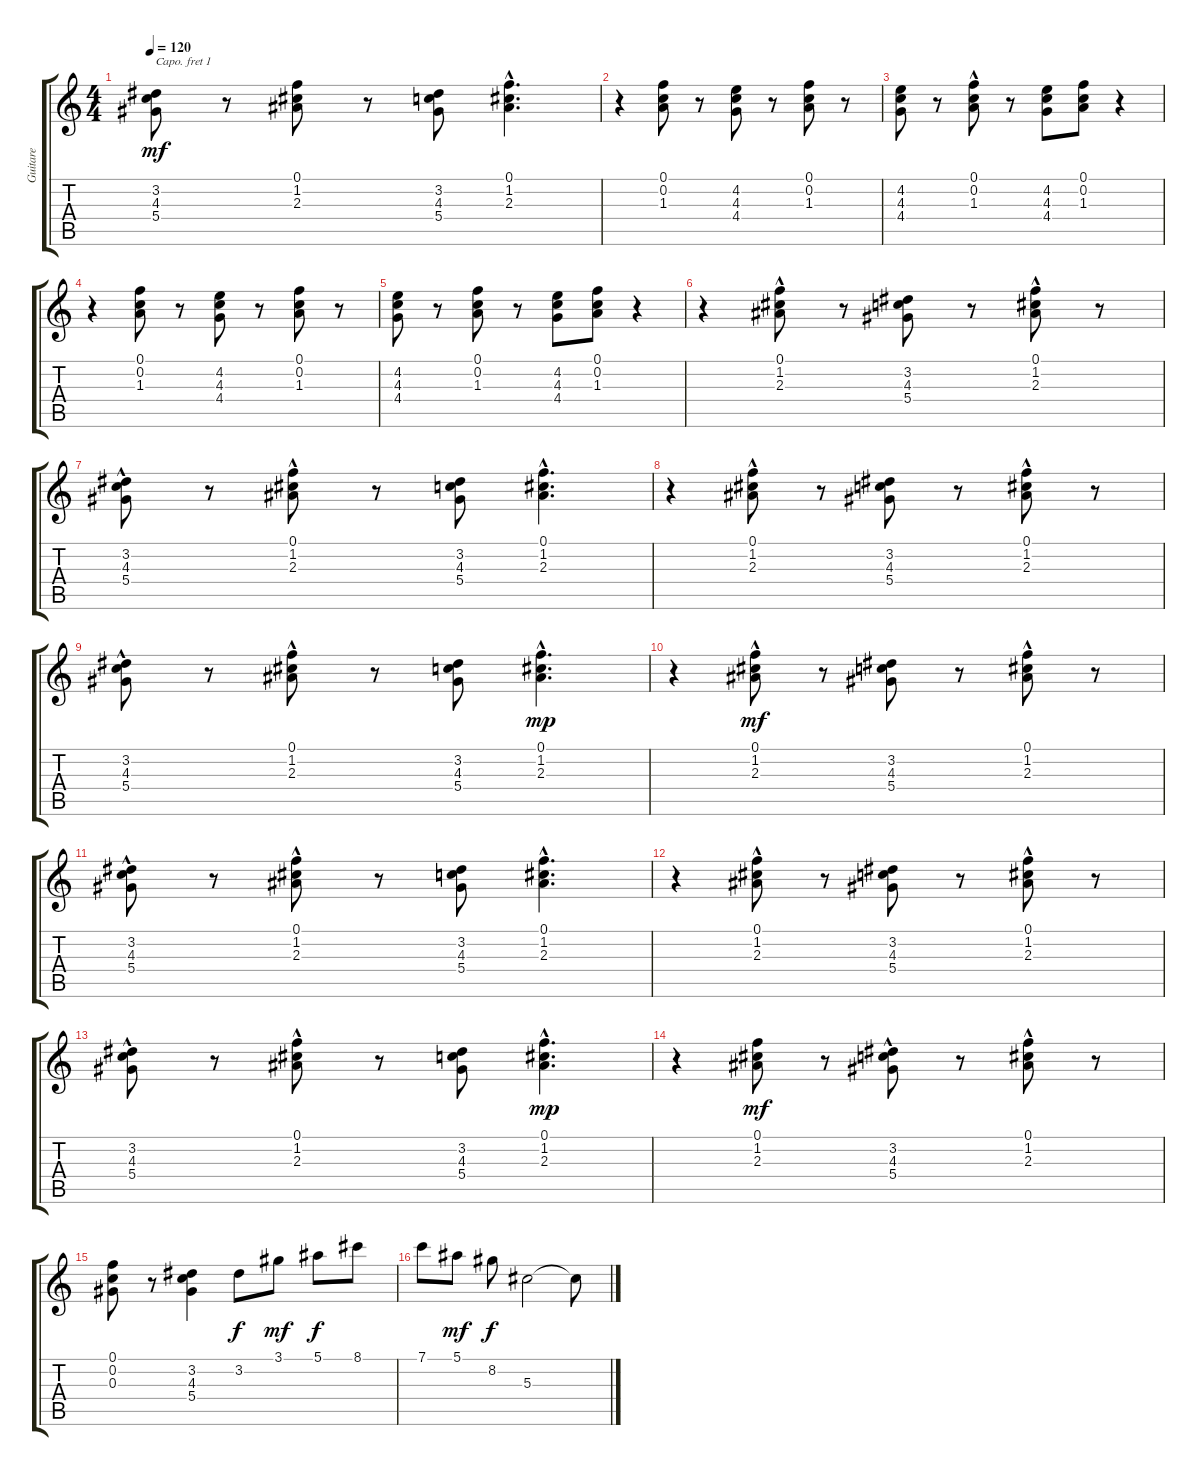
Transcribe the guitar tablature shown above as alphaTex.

\track ("Guitare" "Guitare") {instrument distortionguitar}
\staff {score tabs}
\capo 1
\tuning (E4 B3 G3 D3 A2 E2) {hide}
\ts (4 4)
\tempo 120
\clef g2
\ks c
(3.2 4.3 5.4).8{dy mf} r.8 (0.1 1.2 2.3).8 r.8 (3.2 4.3 5.4).8 (0.1{hac} 1.2{hac} 2.3{hac}).4{d} |
r.4 (0.1 0.2 1.3).8 r.8 (4.2 4.3 4.4).8 r.8 (0.1 0.2 1.3).8 r.8 |
(4.2 4.3 4.4).8 r.8 (0.1{hac} 0.2{hac} 1.3).8 r.8 (4.2 4.3 4.4).8 (0.1 0.2 1.3).8 r.4 |
r.4 (0.1 0.2 1.3).8 r.8 (4.2 4.3 4.4).8 r.8 (0.1 0.2 1.3).8 r.8 |
(4.2 4.3 4.4).8 r.8 (0.1 0.2 1.3).8 r.8 (4.2 4.3 4.4).8 (0.1 0.2 1.3).8 r.4 |
r.4 (0.1{hac} 1.2 2.3).8 r.8 (3.2 4.3 5.4).8 r.8 (0.1{hac} 1.2 2.3).8 r.8 |
(3.2 4.3 5.4{hac}).8 r.8 (0.1{hac} 1.2 2.3).8 r.8 (3.2 4.3 5.4).8 (0.1{hac} 1.2{hac} 2.3{hac}).4{d} |
r.4 (0.1{hac} 1.2 2.3).8 r.8 (3.2 4.3 5.4).8 r.8 (0.1{hac} 1.2 2.3).8 r.8 |
(3.2 4.3 5.4{hac}).8 r.8 (0.1{hac} 1.2 2.3).8 r.8 (3.2 4.3 5.4).8 (0.1{hac} 1.2{hac} 2.3{hac}).4{d dy mp} |
r.4 (0.1{hac} 1.2 2.3).8{dy mf} r.8 (3.2 4.3 5.4).8 r.8 (0.1{hac} 1.2 2.3).8 r.8 |
(3.2 4.3 5.4{hac}).8 r.8 (0.1{hac} 1.2 2.3).8 r.8 (3.2 4.3 5.4).8 (0.1{hac} 1.2{hac} 2.3{hac}).4{d} |
r.4 (0.1{hac} 1.2 2.3).8 r.8 (3.2 4.3 5.4).8 r.8 (0.1{hac} 1.2 2.3).8 r.8 |
(3.2 4.3 5.4{hac}).8 r.8 (0.1{hac} 1.2 2.3).8 r.8 (3.2 4.3 5.4).8 (0.1{hac} 1.2{hac} 2.3{hac}).4{d dy mp} |
r.4 (0.1 1.2 2.3).8{dy mf} r.8 (3.2 4.3 5.4{hac}).8 r.8 (0.1{hac} 1.2 2.3{hac}).8 r.8 |
(0.1 0.2 0.3).8 r.8 (3.2 4.3 5.4).4 3.2.8{dy f} 3.1.8{dy mf} 5.1.8{dy f} 8.1.8 |
7.1.8 5.1.8{dy mf} 8.2.8{dy f} 5.3.2 5.3{t}.8
